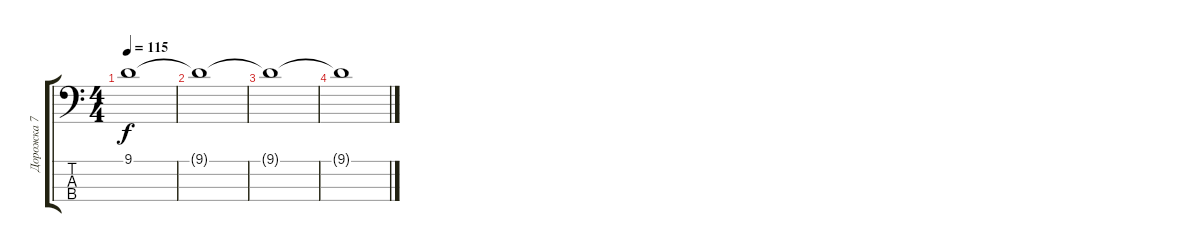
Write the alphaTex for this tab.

\track ("Дорожка 7" "Дорожка 7") {instrument distortionguitar}
\staff {score tabs}
\tuning (F2 C2 G1 D1) {hide}
\ts (4 4)
\tempo 115
\clef f4
\ks c
9.1{t}.1{dy f} |
9.1{t}.1 |
9.1{t}.1 |
9.1{t}.1
